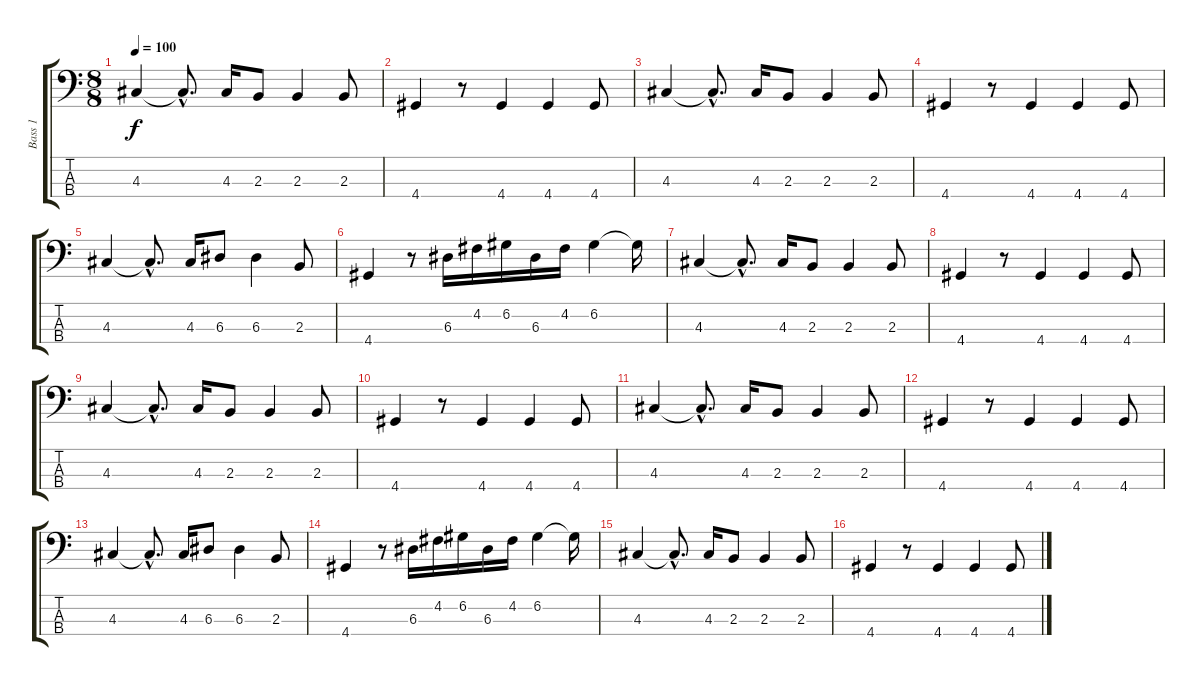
\track ("Bass 1" "Bass 1") {instrument electricbassfinger}
\staff {score tabs}
\tuning (G2 D2 A1 E1) {hide}
\ts (8 8)
\tempo 100
\clef f4
\ks c
4.3.4{dy f} 4.3{hac t}.8{d} 4.3.16 2.3.8 2.3.4 2.3.8 |
4.4.4 r.8 4.4.4 4.4.4 4.4.8 |
4.3.4 4.3{hac t}.8{d} 4.3.16 2.3.8 2.3.4 2.3.8 |
4.4.4 r.8 4.4.4 4.4.4 4.4.8 |
4.3.4 4.3{hac t}.8{d} 4.3.16 6.3.8 6.3.4 2.3.8 |
4.4.4 r.8 6.3.16 4.2.16 6.2.16 6.3.16 4.2.16 6.2.4 6.2{t}.16 |
4.3.4 4.3{hac t}.8{d} 4.3.16 2.3.8 2.3.4 2.3.8 |
4.4.4 r.8 4.4.4 4.4.4 4.4.8 |
4.3.4 4.3{hac t}.8{d} 4.3.16 2.3.8 2.3.4 2.3.8 |
4.4.4 r.8 4.4.4 4.4.4 4.4.8 |
4.3.4 4.3{hac t}.8{d} 4.3.16 2.3.8 2.3.4 2.3.8 |
4.4.4 r.8 4.4.4 4.4.4 4.4.8 |
4.3.4 4.3{hac t}.8{d} 4.3.16 6.3.8 6.3.4 2.3.8 |
4.4.4 r.8 6.3.16 4.2.16 6.2.16 6.3.16 4.2.16 6.2.4 6.2{t}.16 |
4.3.4 4.3{hac t}.8{d} 4.3.16 2.3.8 2.3.4 2.3.8 |
4.4.4 r.8 4.4.4 4.4.4 4.4.8
